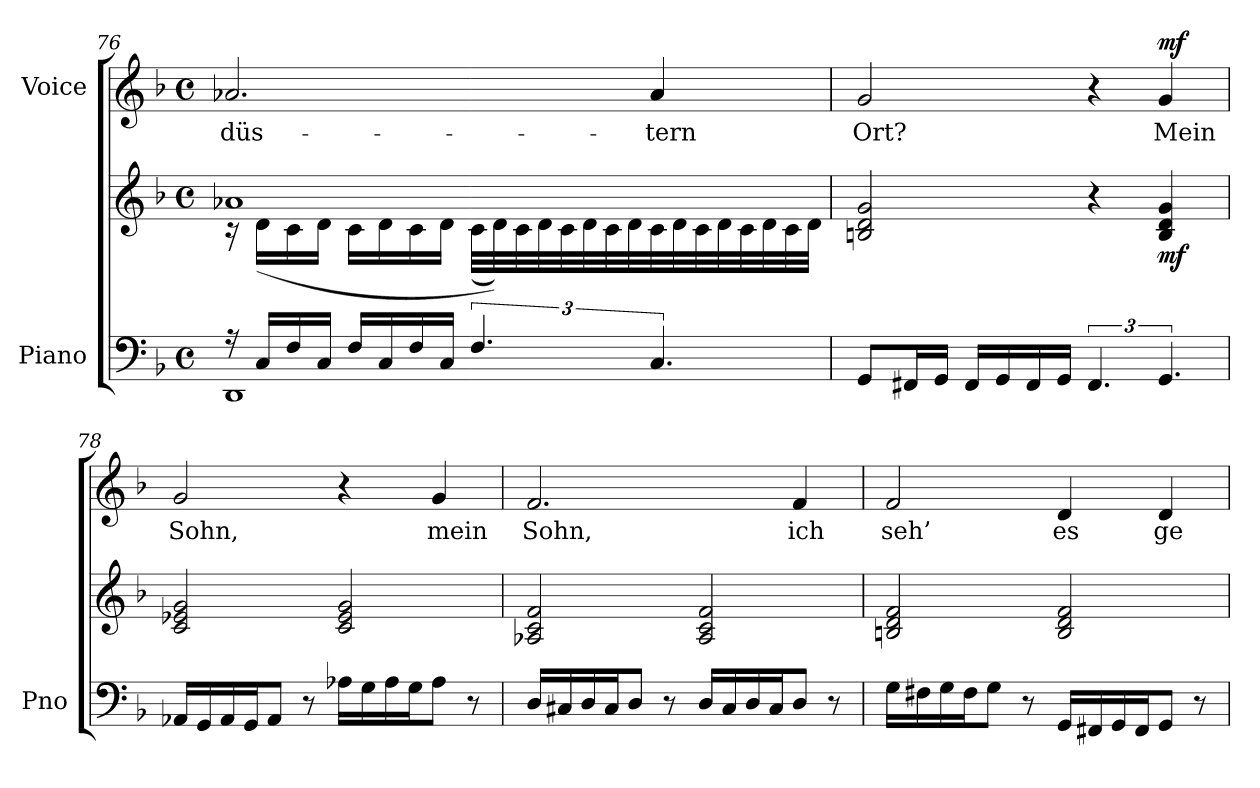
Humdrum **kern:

**kern	**kern	**dynam	**kern	**text	**dynam
*part2	*part2	*part2	*part1	*part1	*part1
*staff3	*staff2	*staff2/3	*staff1	*staff1	*staff1
*I"Piano	*	*	*I"Voice	*	*
*I'Pno	*	*	*	*	*
*clefF4	*clefG2	*	*clefG2	*	*
*k[b-]	*k[b-]	*	*k[b-]	*	*
*M4/4	*M4/4	*	*M4/4	*	*
*met(c)	*met(c)	*	*met(c)	*	*
=76	=76	=76	=76	=76	=76
*^	*^	*	*	*	*
16r	1DD	1a-X	16r	.	2.a-X/	düs-	.
16C/LL	.	.	(>16d\LL	.	.	.	.
16F/	.	.	16c\	.	.	.	.
16C/JJ	.	.	16d\JJ	.	.	.	.
16F/LL	.	.	16c\LL	.	.	.	.
16C/	.	.	16d\	.	.	.	.
16F/	.	.	16c\	.	.	.	.
16C/JJ	.	.	16d\JJ	.	.	.	.
*	*	*tremolo	*	*	*	*	*
6.F/	.	.	(32c\LLL	.	.	.	.
.	.	.	32d\))	.	.	.	.
.	.	.	32c\	.	.	.	.
.	.	.	32d\))	.	.	.	.
.	.	.	32c\	.	.	.	.
.	.	.	32d\))	.	.	.	.
.	.	.	32c\	.	.	.	.
.	.	.	32d\))	.	.	.	.
6.C/	.	.	32c\	.	4a-/	-tern	.
.	.	.	32d\))	.	.	.	.
.	.	.	32c\	.	.	.	.
.	.	.	32d\))	.	.	.	.
.	.	.	32c\	.	.	.	.
.	.	.	32d\))	.	.	.	.
.	.	.	32c\	.	.	.	.
.	.	.	32d\))JJJ	.	.	.	.
*	*	*Xtremolo	*	*	*	*	*
*v	*v	*	*	*	*	*	*
*	*v	*v	*	*	*	*
=77	=77	=77	=77	=77	=77
8GG/L	2Bn/ 2d/ 2g/	.	2g/	Ort?	.
.	.	.	.	.	.
.	.	.	.	.	.
.	.	.	.	.	.
16FF#X/L	.	.	.	.	.
.	.	.	.	.	.
16GG/JJ	.	.	.	.	.
.	.	.	.	.	.
16FF#/LL	.	.	.	.	.
16GG/	.	.	.	.	.
16FF#/	.	.	.	.	.
16GG/JJ	.	.	.	.	.
6.FF#/	4r	.	4r	.	.
!	!	!LO:DY:b	!	!	!LO:DY:a
6.GG/	4B/ 4d/ 4g/	mf	4g/	Mein	mf
=78	=78	=78	=78	=78	=78
16AA-X/LL	2c/ 2e-X/ 2g/	.	2g/	Sohn,	.
16GG/	.	.	.	.	.
16AA-/	.	.	.	.	.
16GG/J	.	.	.	.	.
8AA-/J	.	.	.	.	.
8r	.	.	.	.	.
16A-X\LL	2c/ 2e-/ 2g/	.	4r	.	.
16G\	.	.	.	.	.
16A-\	.	.	.	.	.
16G\J	.	.	.	.	.
8A-\J	.	.	4g/	mein	.
8r	.	.	.	.	.
=79	=79	=79	=79	=79	=79
16D/LL	2A-X/ 2c/ 2f/	.	2.f/	Sohn,	.
16C#X/	.	.	.	.	.
16D/	.	.	.	.	.
16C#/J	.	.	.	.	.
8D/J	.	.	.	.	.
8r	.	.	.	.	.
16D/LL	2A-/ 2c/ 2f/	.	.	.	.
16C#/	.	.	.	.	.
16D/	.	.	.	.	.
16C#/J	.	.	.	.	.
8D/J	.	.	4f/	ich	.
8r	.	.	.	.	.
=80	=80	=80	=80	=80	=80
16G\LL	2Bn/ 2d/ 2f/	.	2f/	seh’	.
16F#X\	.	.	.	.	.
16G\	.	.	.	.	.
16F#\J	.	.	.	.	.
8G\J	.	.	.	.	.
8r	.	.	.	.	.
16GG/LL	2B/ 2d/ 2f/	.	4d/	es	.
16FF#X/	.	.	.	.	.
16GG/	.	.	.	.	.
16FF#/J	.	.	.	.	.
8GG/J	.	.	4d/	ge-	.
8r	.	.	.	.	.
=	=	=	=	=	=
*-	*-	*-	*-	*-	*-
